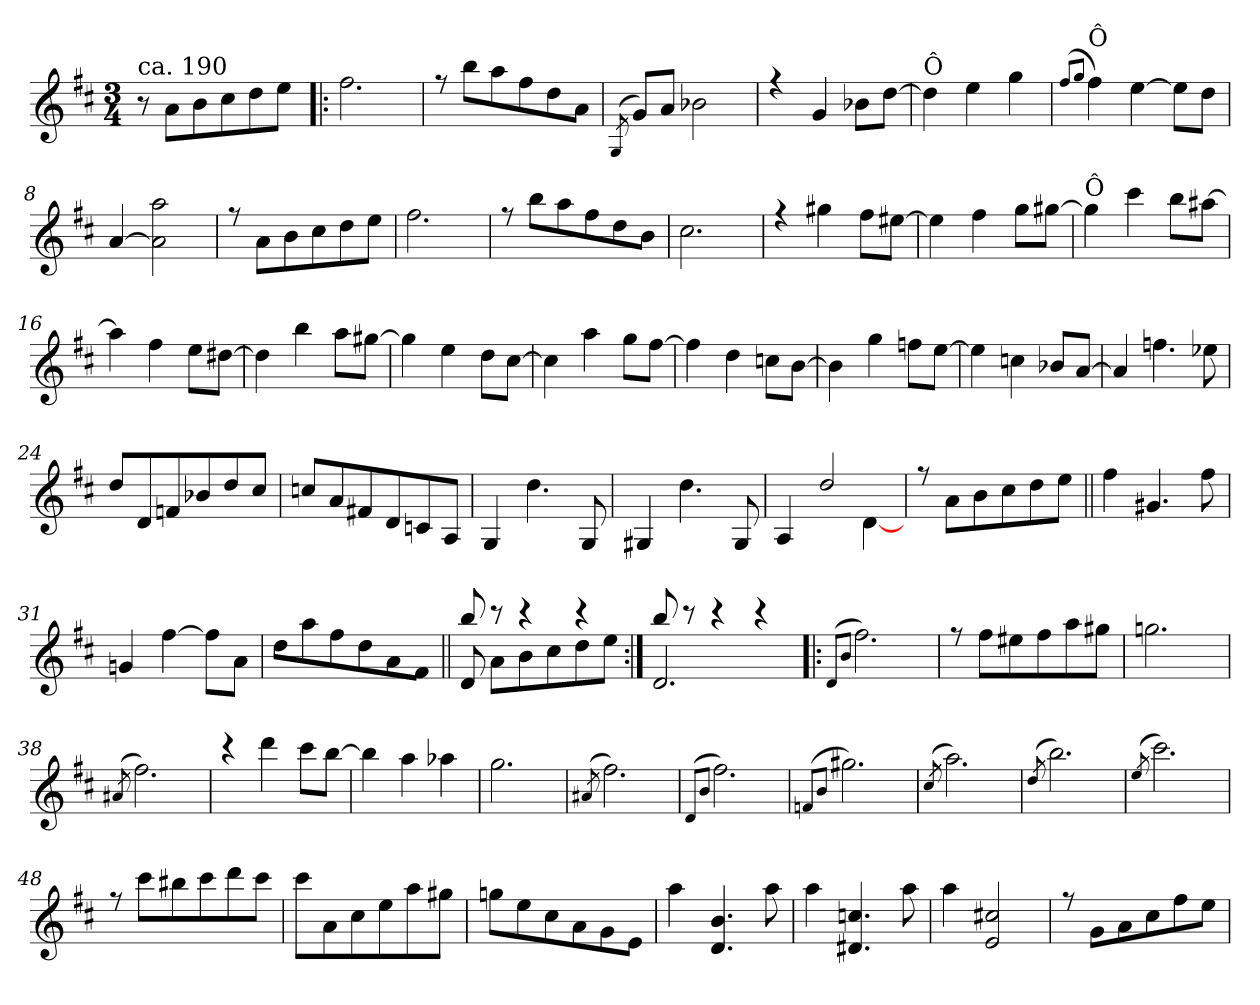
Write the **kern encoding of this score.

**kern
*part1
*staff1
*clefG2
*k[f#c#]
*D:
*M3/4
=1
!LO:TX:a:t=ca. 190
8r
8a\L
8b\
8cc#\
8dd\
8ee\J
=2!|:
*^
2.ff#\	2.ryy
=3	=3
8ree	2.ryy
8bb\L	.
8aa\	.
8ff#\	.
8dd\	.
8a\J	.
=4	=4
(<8qG/	.
8g/L)	2.ryy
8a/J	.
2b-X\	.
=5	=5
4ree	2.ryy
4g/	.
8b-X\L	.
[<8dd\J	.
!!LO:LB:g=z	!!
=6	=6
!LO:TX:a:t=Ô	!
4dd\]	2.ryy
4ee\	.
4gg\	.
=7	=7
(<8qff#/L	.
8qgg/J	.
!LO:TX:a:t=Ô	!
4ff#\)	2.ryy
[<4ee\	.
8ee\L]	.
8dd\J	.
=8	=8
[<4a/	2.ryy
2a\] 2aa\	.
=9	=9
8ree	2.ryy
8a\L	.
8b\	.
8cc#\	.
8dd\	.
8ee\J	.
=10	=10
2.ff#\	2.ryy
=11	=11
8ree	2.ryy
8bb\L	.
8aa\	.
8ff#\	.
8dd\	.
8b\J	.
!!LO:LB:g=z	!!
=12	=12
2.cc#\	2.ryy
=13	=13
4ree	2.ryy
4gg#X\	.
8ff#\L	.
[<8ee#X\J	.
=14	=14
4ee#\]	2.ryy
4ff#\	.
8gg\L	.
[<8gg#X\J	.
=15	=15
!LO:TX:a:t=Ô	!
4gg#\]	2.ryy
4ccc#\	.
8bb\L	.
[<8aa#X\J	.
=16	=16
4aa#\]	2.ryy
4ff#\	.
8ee\L	.
[<8dd#X\J	.
=17	=17
4dd#\]	2.ryy
4bb\	.
8aa\L	.
[<8gg#X\J	.
!!LO:LB:g=z	!!
=18	=18
4gg#\]	2.ryy
4ee\	.
8dd\L	.
[<8cc#\J	.
=19	=19
4cc#\]	2.ryy
4aa\	.
8gg\L	.
[<8ff#\J	.
=20	=20
4ff#\]	2.ryy
4dd\	.
8ccn\L	.
[<8b\J	.
=21	=21
4b\]	2.ryy
4gg\	.
8ffn\L	.
[<8ee\J	.
=22	=22
4ee\]	2.ryy
4ccn\	.
8b-X/L	.
[>8a/J	.
=23	=23
4a/]	2.ryy
4.ffn\	.
8ee-X\	.
!!LO:LB:g=z	!!
=24	=24
8dd/L	2.ryy
8d/	.
8fn/	.
8b-X/	.
8dd/	.
8cc#/J	.
=25	=25
8ccn/L	2.ryy
8a/	.
8f#X/	.
8d/	.
8cn/	.
8A/J	.
=26	=26
4G/	2.ryy
4.dd\	.
8G/	.
=27	=27
4G#X/	2.ryy
4.dd\	.
8G#/	.
=28	=28
*	*^
4A/	2ryy	2.ryy
2dd/	.	.
.	[<4d\	.
*	*v	*v
=29	=29
8ree	2.ryy
8a\L	.
8b\	.
8cc#\	.
8dd\	.
8ee\J	.
!!LO:LB:g=z	!!
=30||	=30||
4ff#\	2.ryy
4.g#X/	.
8ff#\	.
=31	=31
4gn/	2.ryy
[<4ff#\	.
8ff#\L]	.
8a\J	.
=32	=32
8dd\L	2.ryy
8aa\	.
8ff#\	.
8dd\	.
8a\	.
8f#\J	.
=33||	=33||
*	*^
8d/	8ryy	8bb!/
8a\L	8ryy	8rccc
8b\	4ryy	4rccc
8cc#\	.	.
8dd\	4ryy	4rccc
8ee\J	.	.
=34:|!	=34:|!	=34:|!
2.d/	8ryy	8bb!/
.	8ryy	8rccc
.	4ryy	4rccc
.	4ryy	4rccc
*v	*v	*v
!!LO:LB:g=z
=35!|:
(>8qd/L
8qb/J
*^
2.ff#\)	2.ryy
=36	=36
8ree	2.ryy
8ff#\L	.
8ee#X\	.
8ff#\	.
8aa\	.
8gg#X\J	.
=37	=37
2.ggn\	2.ryy
=38	=38
(>8qa#X/	.
2.ff#\)	2.ryy
=39	=39
4r	2.ryy
4ddd\	.
8ccc#\L	.
[<8bb\J	.
=40	=40
4bb\]	2.ryy
4aa\	.
4aa-X\	.
!!LO:LB:g=z	!!
=41	=41
2.gg\	2.ryy
=42	=42
(>8qa#X/	.
2.ff#\)	2.ryy
=43	=43
(>8qd/L	.
8qb/J	.
2.ff#\)	2.ryy
=44	=44
(>8qfn/L	.
8qb/J	.
2.gg#X\)	2.ryy
=45	=45
(>8qcc#/	.
2.aa\)	2.ryy
=46	=46
(>8qdd/	.
2.bb\)	2.ryy
!!LO:LB:g=z	!!
=47	=47
(>8qee/	.
2.ccc#\)	2.ryy
=48	=48
8ree	2.ryy
8ccc#\L	.
8bb#X\	.
8ccc#\	.
8ddd\	.
8ccc#\J	.
=49	=49
8ccc#\L	2.ryy
8a\	.
8cc#\	.
8ee\	.
8aa\	.
8gg#X\J	.
=50	=50
8ggn\L	2.ryy
8ee\	.
8cc#\	.
8a\	.
8g\	.
8e\J	.
=51	=51
4aa\	2.ryy
4.d/ 4.b/	.
8aa\	.
!!LO:LB:g=z	!!
=52	=52
4aa\	2.ryy
4.d#X/ 4.ccn/	.
8aa\	.
=53	=53
4aa\	2.ryy
2e/ 2cc#X/	.
=54	=54
8ree	2.ryy
8g\L	.
8a\	.
8cc#\	.
8ff#\	.
8ee\J	.
*v	*v
=
*-
